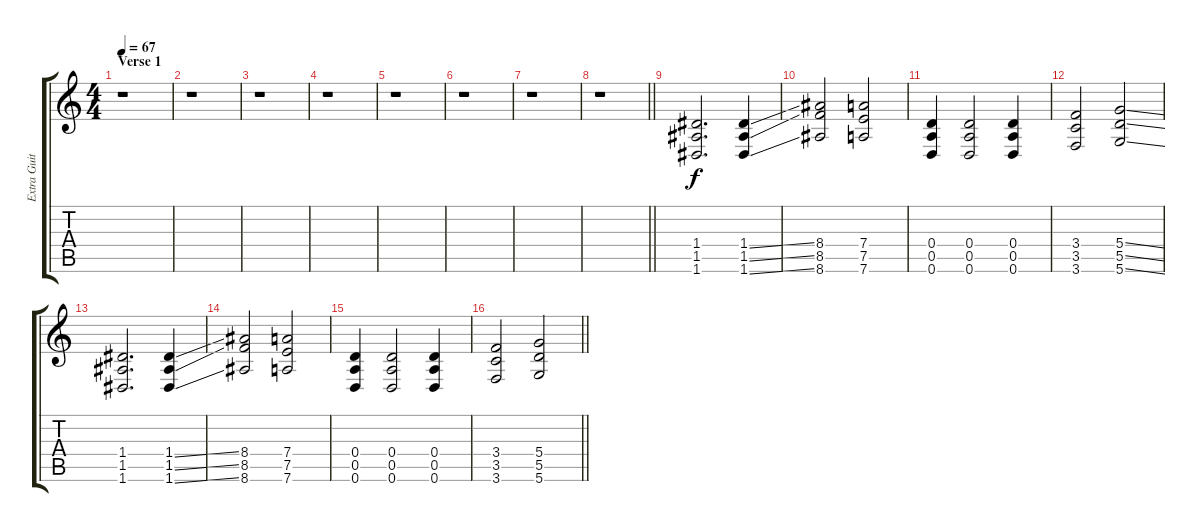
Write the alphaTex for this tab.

\track ("Extra Guitar" "Extra Guit") {instrument overdrivenguitar}
\staff {score tabs}
\tuning (E4 B3 G3 D3 A2 D2) {hide}
\ts (4 4)
\section ("" "Verse 1")
\tempo 67
\clef g2
\ks c
r.1{dy f} |
r.1 |
r.1 |
r.1 |
r.1 |
r.1 |
r.1 |
\barLineRight lightlight
r.1 |
\section ("" " ")
(1.4 1.5 1.6).2{d} (1.4{ss} 1.5{ss} 1.6{ss}).4 |
(8.4 8.5 8.6).2 (7.4 7.5 7.6).2 |
(0.4 0.5 0.6).4 (0.4 0.5 0.6).2 (0.4 0.5 0.6).4 |
(3.4 3.5 3.6).2 (5.4{ss} 5.5{ss} 5.6{ss}).2 |
(1.4 1.5 1.6).2{d} (1.4{ss} 1.5{ss} 1.6{ss}).4 |
(8.4 8.5 8.6).2 (7.4 7.5 7.6).2 |
(0.4 0.5 0.6).4 (0.4 0.5 0.6).2 (0.4 0.5 0.6).4 |
\barLineRight lightlight
(3.4 3.5 3.6).2 (5.4 5.5 5.6).2
